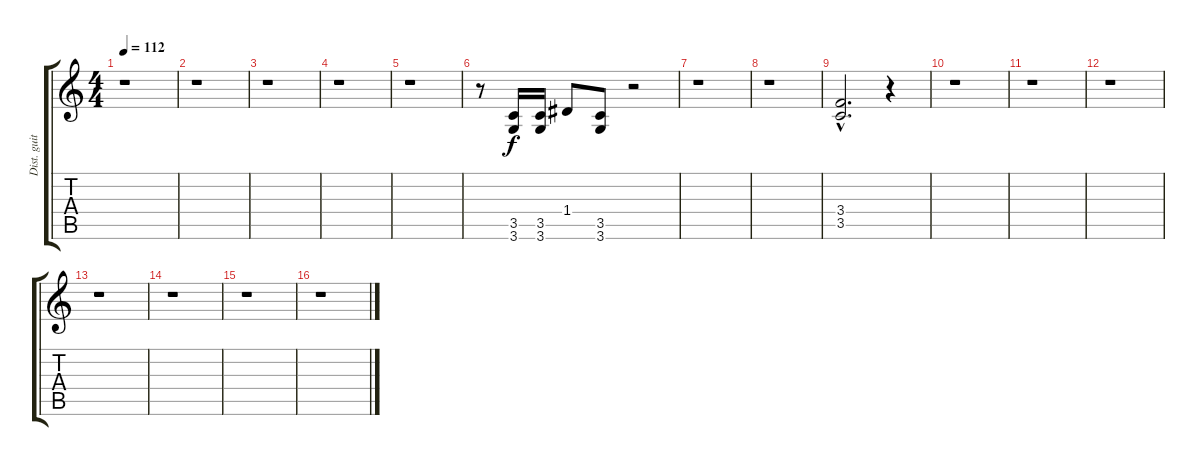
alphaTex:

\track ("Dist. guitar" "Dist. guit") {instrument distortionguitar}
\staff {score tabs}
\tuning (E4 B3 G3 D3 A2 E2) {hide}
\ts (4 4)
\tempo 112
\clef g2
\ks c
r.1{dy f} |
r.1 |
r.1 |
r.1 |
r.1 |
r.8 (3.5 3.6).16 (3.5 3.6).16 1.4.8 (3.5 3.6).8 r.2 |
r.1 |
r.1 |
(3.4{hac} 3.5{hac}).2{d} r.4 |
r.1 |
r.1 |
r.1 |
r.1 |
r.1 |
r.1 |
r.1
